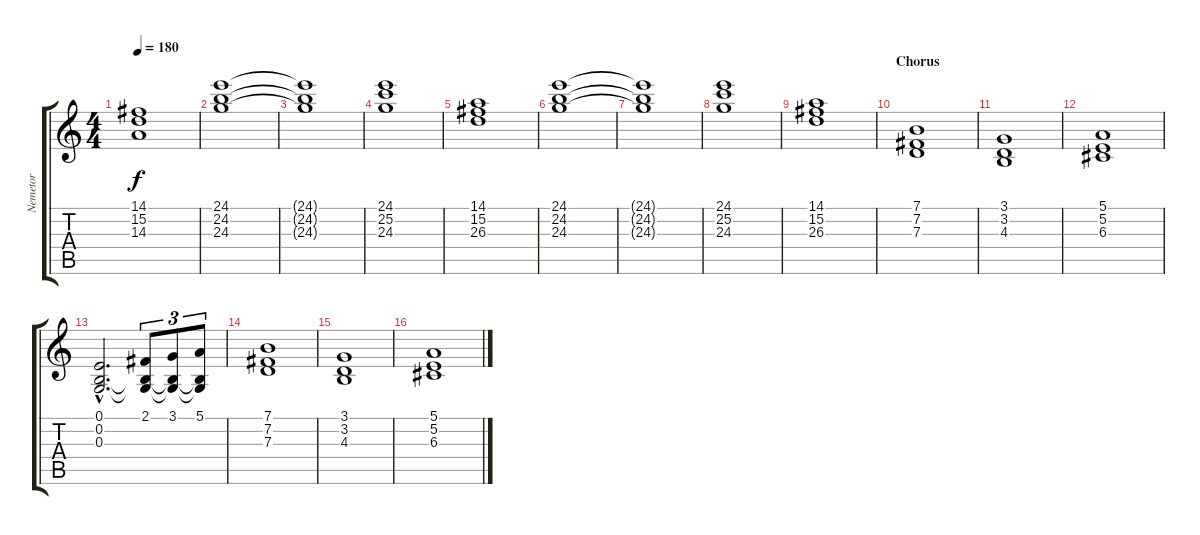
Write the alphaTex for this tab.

\track ("Nemetor" "Nemetor") {instrument stringensemble1}
\staff {score tabs}
\tuning (E4 B3 G3 D3 A2 E2) {hide}
\ts (4 4)
\tempo 180
\clef g2
\ks c
(14.1 15.2 14.3).1{dy f} |
(24.1 24.2 24.3).1 |
(24.1{t} 24.2{t} 24.3{t}).1 |
(24.1 25.2 24.3).1 |
(14.1 15.2 26.3).1 |
(24.1 24.2 24.3).1 |
(24.1{t} 24.2{t} 24.3{t}).1 |
(24.1 25.2 24.3).1 |
(14.1 15.2 26.3).1 |
\section ("" "Chorus")
(7.1 7.2 7.3).1 |
(3.1 3.2 4.3).1 |
(5.1 5.2 6.3).1 |
(0.1{hac} 0.2{hac} 0.3{hac}).2{d} (2.1 0.2{t} 0.3{t}).8{tu (3 2)} (3.1 0.2{t} 0.3{t}).8{tu (3 2)} (5.1 0.2{t} 0.3{t}).8{tu (3 2)} |
(7.1 7.2 7.3).1 |
(3.1 3.2 4.3).1 |
(5.1 5.2 6.3).1
